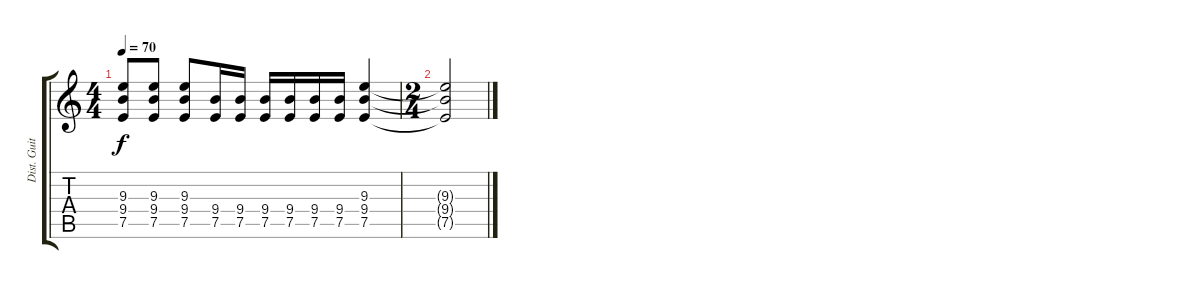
\track ("Dist. Guitar" "Dist. Guit") {instrument distortionguitar}
\staff {score tabs}
\tuning (E4 B3 G3 D3 A2 E2) {hide}
\ts (4 4)
\tempo 70
\clef g2
\ks c
(9.3 9.4 7.5).8{dy f} (9.3 9.4 7.5).8 (9.3 9.4 7.5).8 (9.4 7.5).16 (9.4 7.5).16 (9.4 7.5).16 (9.4 7.5).16 (9.4 7.5).16 (9.4 7.5).16 (9.3 9.4 7.5).4 |
\ts (2 4)
(9.3{t} 9.4{t} 7.5{t}).2
